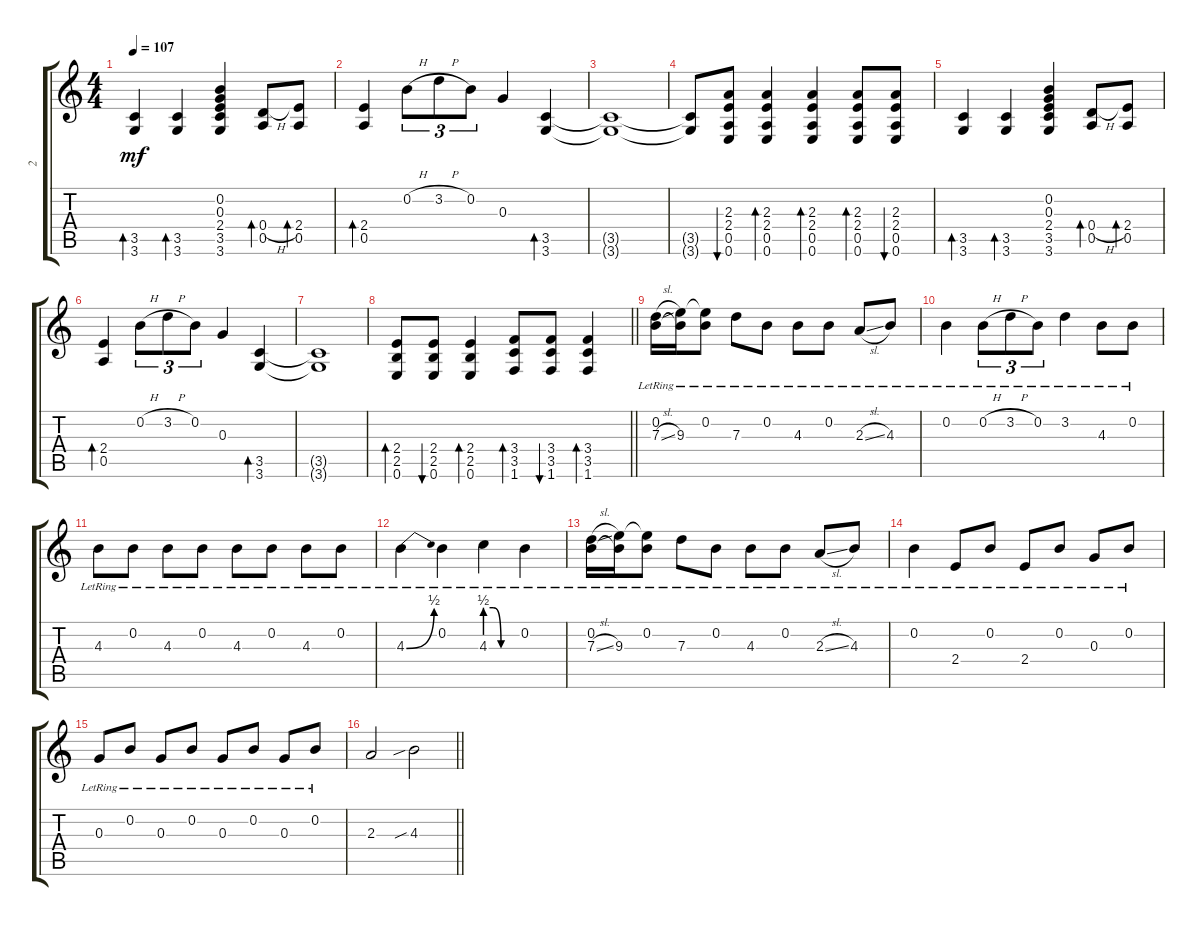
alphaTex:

\track ("2" "2") {instrument overdrivenguitar}
\staff {score tabs}
\tuning (E4 B3 G3 D3 A2 E2) {hide}
\ts (4 4)
\tempo 107
\clef g2
\ks c
(3.5 3.6).4{bd 30 dy mf} (3.5 3.6).4{bd 30} (0.2 0.3 2.4 3.5 3.6).4 (0.4{h} 0.5).8{bd 30} (2.4 0.5).8{bd 30} |
(2.4 0.5).4{bd 30} 0.2{h}.8{tu (3 2)} 3.2{h}.8{tu (3 2)} 0.2.8{tu (3 2)} 0.3.4 (3.5 3.6).4{bd 30} |
(3.5{t} 3.6{t}).1 |
(3.5{t} 3.6{t}).8 (2.3 2.4 0.5 0.6).8{bu 30} (2.3 2.4 0.5 0.6).4{bd 30} (2.3 2.4 0.5 0.6).4{bd 30} (2.3 2.4 0.5 0.6).8{bd 30} (2.3 2.4 0.5 0.6).8{bu 30} |
(3.5 3.6).4{bd 30} (3.5 3.6).4{bd 30} (0.2 0.3 2.4 3.5 3.6).4 (0.4{h} 0.5).8{bd 30} (2.4 0.5).8{bd 30} |
(2.4 0.5).4{bd 30} 0.2{h}.8{tu (3 2)} 3.2{h}.8{tu (3 2)} 0.2.8{tu (3 2)} 0.3.4 (3.5 3.6).4{bd 30} |
(3.5{t} 3.6{t}).1 |
\barLineRight lightlight
(2.4 2.5 0.6).8{bd 30} (2.4 2.5 0.6).8{bu 30} (2.4 2.5 0.6).4{bd 30} (3.4 3.5 1.6).8{bd 30} (3.4 3.5 1.6).8{bu 30} (3.4 3.5 1.6).4{bd 30} |
(0.2{lr} 7.3{sl lr}).16 (0.2{lr t} 9.3{lr}).16 (0.2{lr} 9.3{lr t}).8 7.3{lr}.8 0.2{lr}.8 4.3{lr}.8 0.2{lr}.8 2.3{sl lr}.8 4.3{lr}.8 |
0.2{lr}.4 0.2{h lr}.8{tu (3 2)} 3.2{h lr}.8{tu (3 2)} 0.2{lr}.8{tu (3 2)} 3.2{lr}.4 4.3{lr}.8 0.2{lr}.8 |
4.3{lr}.8 0.2{lr}.8 4.3{lr}.8 0.2{lr}.8 4.3{lr}.8 0.2{lr}.8 4.3{lr}.8 0.2{lr}.8 |
4.3{be (bend 0 0 60 2) lr}.4 0.2{lr}.4 4.3{be (custom 0 2 15 2 30 0 60 0) lr}.4 0.2{lr}.4 |
(0.2{lr} 7.3{sl lr}).16 (0.2{lr t} 9.3{lr}).16 (0.2{lr} 9.3{lr t}).8 7.3{lr}.8 0.2{lr}.8 4.3{lr}.8 0.2{lr}.8 2.3{sl lr}.8 4.3{lr}.8 |
0.2{lr}.4 2.4{lr}.8 0.2{lr}.8 2.4{lr}.8 0.2{lr}.8 0.3{lr}.8 0.2{lr}.8 |
0.3{lr}.8 0.2{lr}.8 0.3{lr}.8 0.2{lr}.8 0.3{lr}.8 0.2{lr}.8 0.3{lr}.8 0.2{lr}.8 |
\barLineRight lightlight
2.3.2 4.3{sib}.2
